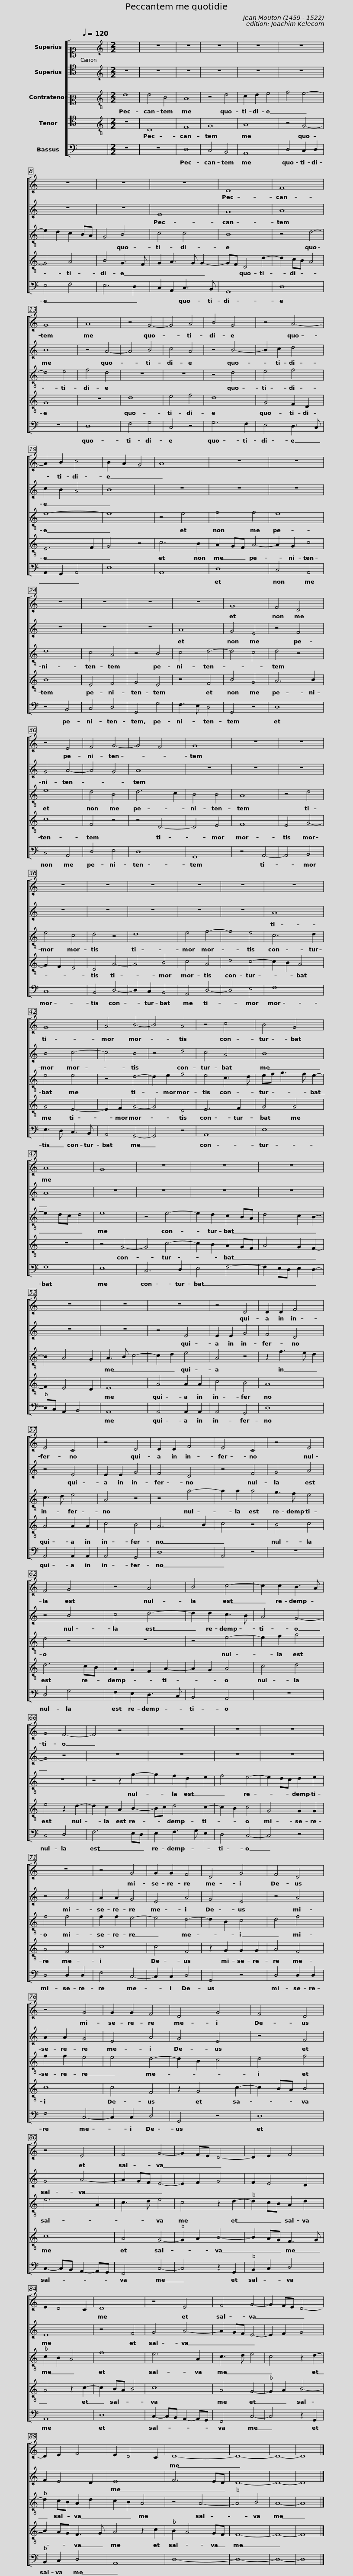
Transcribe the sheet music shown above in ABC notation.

X:1
%%score [ 1 2 3 4 5 ]
L:1/8
Q:1/4=120
M:none
I:linebreak $
K:C
V:1 alto1
V:2 tenor
V:3 alto2
V:4 tenor
V:5 bass
V:1
 x8 |$[M:2/2][K:treble] x8 | z8 | z8 | z8 | %5
 z8 |$ z8 | z8 | z8 | z8 | %10
 D8 | F8 |$ G8 | A8 | z4 G4- | %15
 G4 A4 | B4 G4 | z4 A4- |$ A2 B2 c4 | B2 A2 G4 | %20
 A8 | z8 | z8 | z8 |$ z8 | %25
 z8 | z8 | G8 | F4 D4 | z4 E4 | %30
 F4 G4- |$ G4 F4 | G8 | z8 | z8 | %35
 z8 | z8 | z8 |$ z8 | z8 | %40
 z8 | G8 | A4 B4- | B4 A4 |$ z4 c4 | %45
 B4 G4 | A8 | G8 | z8 | z8 |$ %50
 z8 | z8 | z8 || z8 | z4 D4 | %55
 D2 D2 F4 |$ E4 C4 | z4 D4 | D2 D2 F4 | E4 C4 | %60
 z4 E4 | F4 G4 |$ z4 A4 | B4 c4- | c2 c2 B3 A | %65
 G4 F4- | F4 z4 |$ z8 | z8 | z8 | %70
 z8 | z4 G4 | G2 G2 F4 |$ D4 G4 | F4 D4 | %75
 z4 G4 | G2 G2 F4 | D4 G4 | F4 D4 |$ z4 E4 | %80
 F4 G4- | G2 FE D4- | D2 E2 F4 | E2 D4 C2 |$ D8 | %85
 z4 E4 | F4 G4- | G2 FE D4- | D2 E2 F4 |$ E2 D4 C2 | %90
 D8- | D8- | D8- | D8 |] %94
V:2
 x8 |$[M:2/2][K:treble] z8 | z8 | z8 | z8 | %5
 z8 |$ z8 | z8 | z8 | E8 | %10
 G8 | A8 |$ B8 | z4 A4- | A4 B4 | %15
 c4 A4 | z4 B4- | B2 c2 d4 |$ c2 B2 A4 | B8 | %20
 z8 | z8 | z8 | z8 |$ z8 | %25
 z8 | A8 | G4 E4 | z4 F4 | G4 A4- | %30
 A4 G4 |$ A8 | z8 | z8 | z8 | %35
 z8 | z8 | z8 |$ z8 | z8 | %40
 A8 | B4 c4- | c4 B4 | z4 d4 |$ c4 A4 | %45
 B8 | A8 | z8 | z8 | z8 |$ %50
 z8 | z8 | z8 || z4 E4 | E2 E2 G4 | %55
 F4 D4 |$ z4 E4 | E2 E2 G4 | F4 D4 | z4 F4 | %60
 G4 A4 | z4 B4 |$ c4 d4- | d2 d2 c3 B | A4 G4- | %65
 G4 z4 | z8 |$ z8 | z8 | z8 | %70
 z4 A4 | A2 A2 G4 | E4 A4 |$ G4 E4 | z4 A4 | %75
 A2 A2 G4 | E4 A4 | G4 E4 | z4 F4 |$ G4 A4- | %80
 A2 GF E4- | E2 F2 G4 | F2 E4 D2 | E8 |$ z4 F4 | %85
 G4 A4- | A2 GF E4- | E2 F2 G4 | F2 E4 D2 |$ E8 | %90
 F6 ED | D8- | D8- | D8 |] %94
V:3
 x8 |$[M:2/2][K:treble-8] d8 | d4 B4 | A8 | z4 d4 | %5
 c2 d2 e4 |$ f4 e4- | e2 d2 c2 BA | G4 B4 | c4 c4 | %10
 B8 | z4 d4- |$ d4 e4 | f4 d4 | z8 | %15
 z8 | z4 d4 | e4 f4 |$ e8- | e8 | %20
 z4 e4 | f4 f4 | e8 | d8 |$ c4 A4 | %25
 z4 B4 | c4 d4- | d4 c4 | d4 z4 | e8 | %30
 d4 B4 |$ d6 c2 | B4 B4 | A8 | z4 d4 | %35
 e4 c4 | d4 z4 | d8 |$ e4 f4- | f4 e4 | %40
 c6 d2 | e4 e4 | z4 d4- | d2 e2 f4 |$ e4 c3 d | %45
 ef g3 f e2- | e2 dc d4 | e8 | z4 e4- | e2 d2 c2 BA |$ %50
 d4 c2 B2- | B2 A4 G2 | A3 B c4- || c2 d2 e4 | A4 z4 | %55
 z2 f3 e d2 |$ c3 d e4 | A4 z4 | z4 a4- | a2 a2 a4 | %60
 g3 f e4 | d4 z4 |$ z8 | z4 e4- | e2 f2 g4 | %65
 z8 | z4 z2 g2- |$ g2 f2 d2 e2 | f4 e4- | e2 dc d2 e2 | %70
 f4 f4 | f2 f2 e4- | e4 d4- |$ d2 B2 c4 | d4 f4 | %75
 f2 f2 e4 | e4 d4- | d2 B2 c4 | d4 f4 |$ e6 A2 | %80
 c3 d e4 | c4 z2 d2- | d2 cB A2 d2 | c2 B2 A4 |$ f8 | %85
 e6 A2 | c3 d e4 | c4 z2 d2- | d2 cB A2 d2 |$ c2 B2 A4 | %90
 z4 A4- | A4 B4 | A8- | A8 |] %94
V:4
 x8 |$[M:2/2][K:treble-8] z8 | D8 | F8 | G8 | %5
 A8 |$ z4 G4- | G4 A4 | B4 G3 F | G2 A3 G G2- | %10
 GF D4 d2- | d2 cB A4 |$ G8 | z8 | d8 | %15
 e4 f4 | d8 | G4 F2 D2 |$ E6 F2 | G4 z4 | %20
 c6 B2 | A2 GF A4- | A2 G2 c4 | B8 |$ E4 F4 | %25
 G4 E4 | z4 F4 | B4 G4 | A6 B2 | c8 | %30
 F4 z4 |$ z4 D4- | D4 E4 | F8 | E4 G4- | %35
 G2 F2 E4 | D4 A4- | A4 B4 |$ c4 A4 | d4 c4- | %40
 c2 B2 A4 | G4 E4- | E2 F2 G4- | G4 D4 |$ E6 F2 | %45
 G4 G4 | z8 | z4 G4- | G4 c4- | c2 B2 A2 GF |$ %50
 A4 G2 F2- | F2 E4 D2 | E8 || A4 A2 A2 | c4 B4 | %55
 A8 |$ A4 A2 A2 | c4 B4 | A6 B2 | c4 z4 | %60
 B4 c4 | d6 cB |$ A2 G2 F2 A2- | A2 G2 A4 | c4 d4 | %65
 e4 z2 d2- | d2 c2 A2 B2- |$ Bc d4 c2- | c2 B2 c4 | G4 G2 G2 | %70
 A4 F4 | c8 | c4 F4 |$ z2 G2 G2 G2 | A4 F4 | %75
 c8 | c4 F4 | z2 G4 c2- | c2 BA B4 |$ c8 | %80
 A4 G4- | G2 A2 B4- | B2 AG F3 G | A4 z2 c2- |$ c2 BA B4 | %85
 c8 | A4 G4- | G2 A2 B4- | B2 AG F3 G |$ A4 z2 c2 | %90
 B2 A4 GF | F8- | F8- | F8 |] %94
V:5
 x8 |$[M:2/2] z8 | z8 | D,8 | C,4 B,,4 | %5
 A,,8 |$ D,4 C,2 D,2 | E,4 F,4 | E,6 D,2 | C,2 A,,2 C,3 B,, | %10
 G,,8 | D,8 |$ z8 | D,8 | F,4 G,4 | %15
 C,4 z4 | G,6 F,2 | E,4 D,3 C, |$ A,,2 G,,2 A,,4 | E,8 | %20
 A,,8 | D,8 | C,4 A,,4 | z4 B,,4 |$ C,4 D,4 | %25
 G,,4 G,4 | F,3 E, D,4 | G,,4 z4 | D,8 | C,4 A,,4 | %30
 D,4 E,4 |$ D,8 | G,,8 | z4 A,,4- | A,,4 B,,4 | %35
 C,8 | B,,4 D,4- | D,2 C,2 B,,4 |$ A,,4 D,4- | D,4 E,4 | %40
 F,8 | E,3 D, C,3 B,, | A,,4 G,,4- | G,,4 z4 |$ A,,8 | %45
 E,8 | F,8 | E,8 | C,6 D,2 | E,4 F,4- |$ %50
 F,2 E,D, E,2 D,2- | D,C, A,,2 B,,4 | A,,8 || A,,4 A,,2 A,,2 | A,,4 G,,4 | %55
 D,8 |$ A,,4 A,,2 A,,2 | A,,4 G,,4 | D,8 | A,,4 z4 | %60
 z8 | D,4 G,4 |$ F,2 E,2 D,3 C, | B,,4 A,,4 | z8 | %65
 C,4 D,4 | F,6 E,D, |$ E,2 F,3 G, E,2 | D,4 C,4- | C,4 z4 | %70
 D,4 D,2 D,2 | F,4 C,4- | C,2 C,2 D,4 |$ G,,4 z4 | D,4 D,2 D,2 | %75
 F,4 C,4- | C,2 C,2 D,4 | G,,4 z4 | D,8 |$ C,2- C,B,, A,,2- A,,G,, | %80
 F,,4 C,4- | C,4 z2 G,,2 | B,,2 C,2 D,4 | A,,8 |$ D,8 | %85
 C,2- C,B,, A,,2- A,,G,, | F,,4 C,4- | C,4 z2 G,,2 | B,,2 C,2 D,4 |$ A,,8 | %90
 D,8- | D,8- | D,8- | D,8 |] %94
